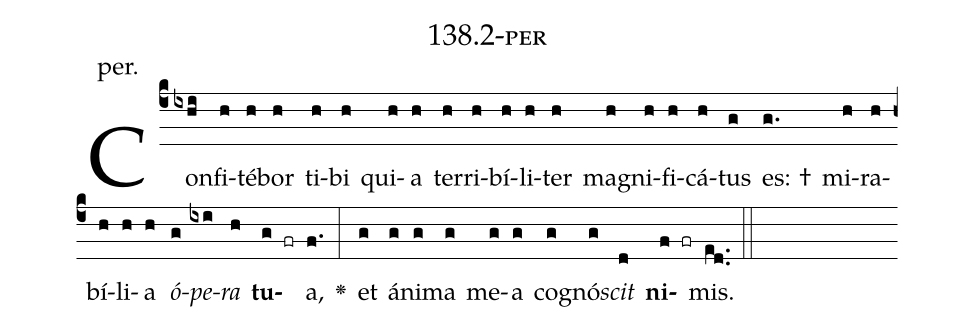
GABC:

name: 138.2-per;
annotation: per.;
%%
(c4)Con(ixhi)fi(h)té(h)bor(h) ti(h)bi(h) qui(h)a(h) ter(h)ri(h)bí(h)li(h)ter(h) ma(h)gni(h)fi(h)cá(h)tus(g) es: †(g.) mi(h)ra(h)bí(h)li(h)a(h) <i>ó</i>(g)<i>pe</i>(ixi)<i>ra</i>(h) <b>tu</b>(g fr)a,(f.) <v>\greheightstar</v>(:) et(g) á(g)ni(g)ma(g) me(g)a(g) co(g)gnó(g)<i>scit</i>(d) <b>ni</b>(f fr)mis.(ed..) (::)


%E(g) u(g) o(g) u(d) a(f) e.(ed..) (::)
